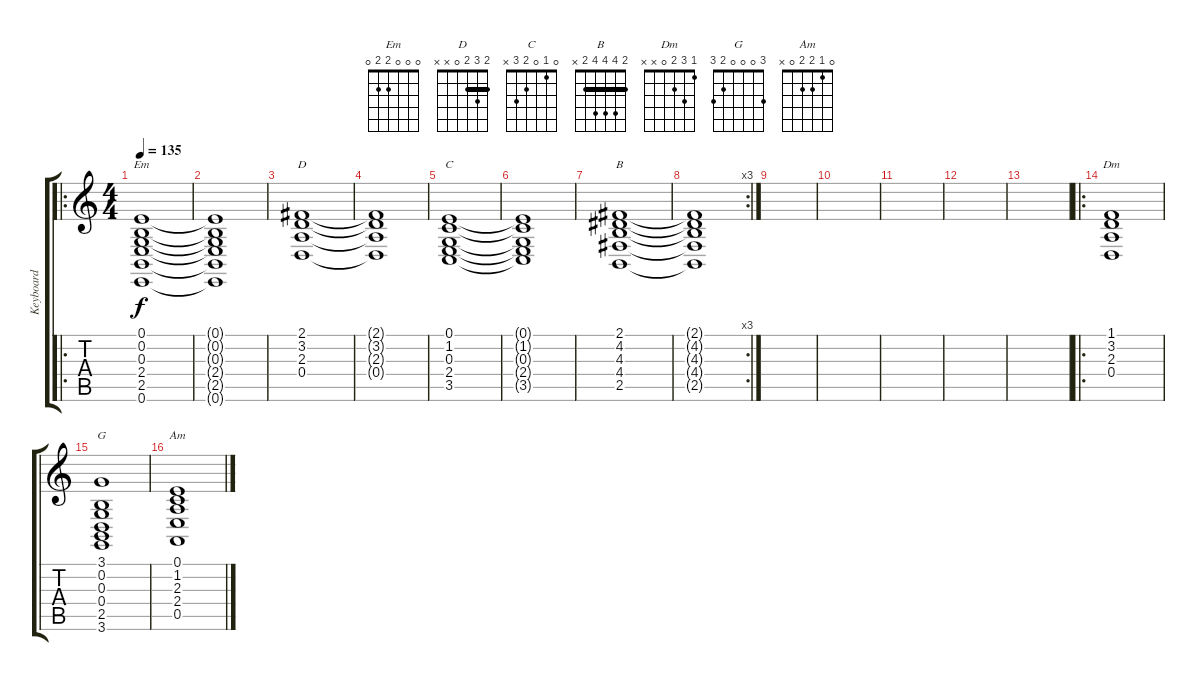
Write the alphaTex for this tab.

\track ("Keyboard" "Keyboard") {instrument stringensemble1}
\staff {score tabs}
\tuning (E4 B3 G3 D3 A2 E2) {hide}
\chord ("Em" 0 0 0 2 2 0)
\chord ("D" 2 3 2 0 x x) {barre 2}
\chord ("C" 0 1 0 2 3 x)
\chord ("B" 2 4 4 4 2 x) {barre 2}
\chord ("Dm" 1 3 2 0 x x)
\chord ("G" 3 0 0 0 2 3)
\chord ("Am" 0 1 2 2 0 x)
\ro
\ts (4 4)
\tempo 135
\clef g2
\ks c
(0.1 0.2 0.3 2.4 2.5 0.6).1{ch "Em" dy f} |
(0.1{t} 0.2{t} 0.3{t} 2.4{t} 2.5{t} 0.6{t}).1 |
(2.1 3.2 2.3 0.4).1{ch "D"} |
(2.1{t} 3.2{t} 2.3{t} 0.4{t}).1 |
(0.1 1.2 0.3 2.4 3.5).1{ch "C"} |
(0.1{t} 1.2{t} 0.3{t} 2.4{t} 3.5{t}).1 |
(2.1 4.2 4.3 4.4 2.5).1{ch "B"} |
\rc 3
(2.1{t} 4.2{t} 4.3{t} 4.4{t} 2.5{t}).1 |
|
|
|
|
|
\ro
(1.1 3.2 2.3 0.4).1{ch "Dm"} |
(3.1 0.2 0.3 0.4 2.5 3.6).1{ch "G"} |
(0.1 1.2 2.3 2.4 0.5).1{ch "Am"}
